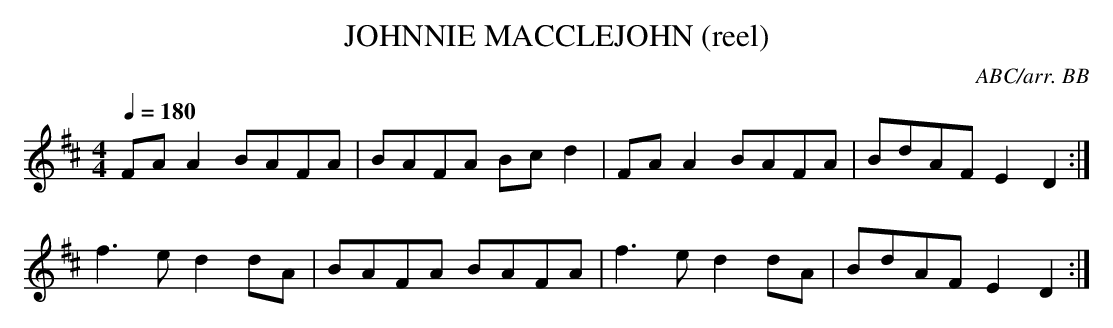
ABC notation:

X:1
T:JOHNNIE MACCLEJOHN (reel)
C:ABC/arr. BB
M:4/4
L:1/8
Q:1/4=180
K:D
FA A2 BAFA|BAFA Bc d2|FA A2 BAFA|BdAF E2 D2:|
f3e d2 dA|BAFA BAFA|f3e d2 dA|BdAF E2 D2:|
